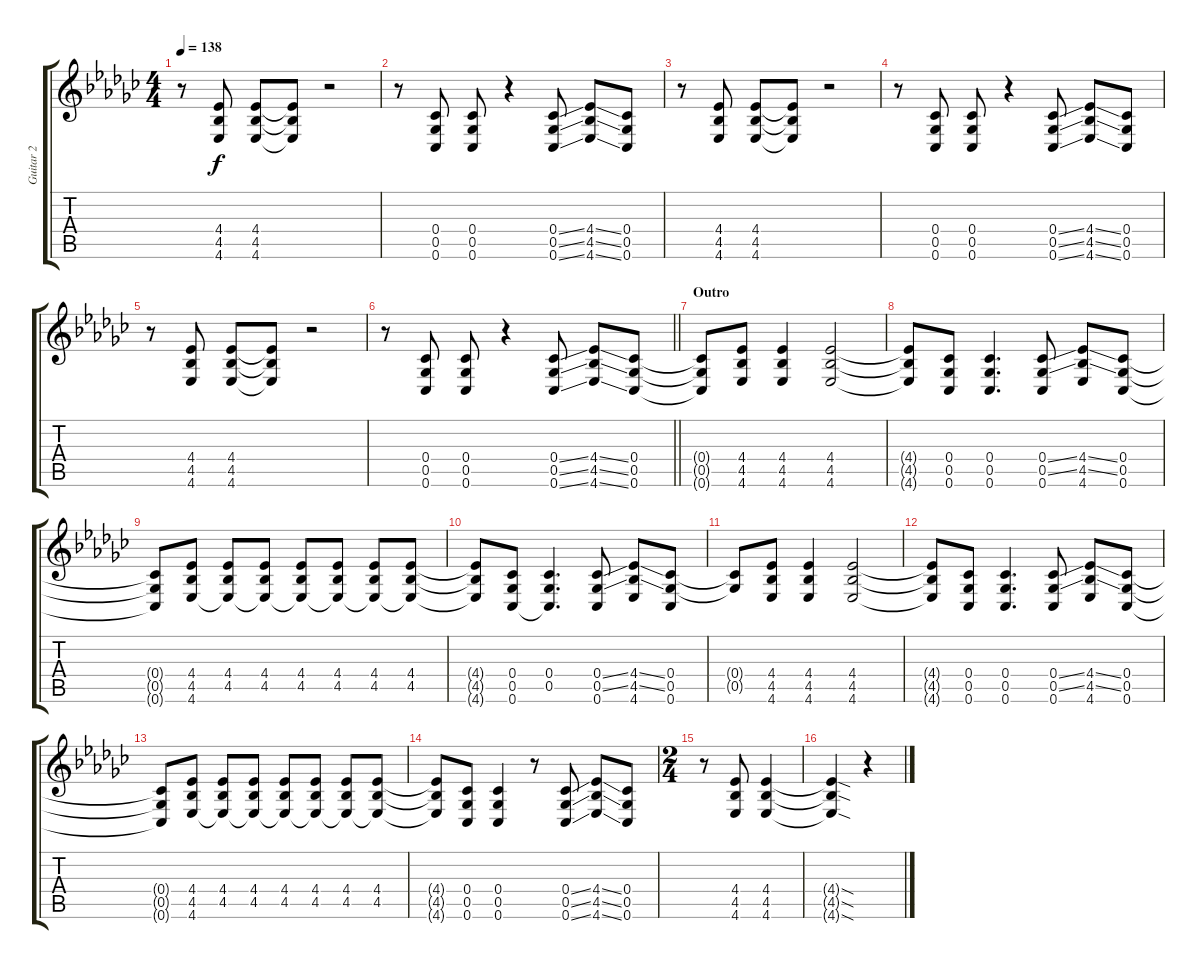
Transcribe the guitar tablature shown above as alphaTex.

\track ("Guitar 2" "Guitar 2") {instrument distortionguitar}
\staff {score tabs}
\tuning (Db4 Ab3 E3 B2 Gb2 B1) {hide}
\ts (4 4)
\tempo 138
\clef g2
\ks gb
r.8{dy f} (4.4 4.5 4.6).8 (4.4 4.5 4.6).8 (4.4{t} 4.5{t} 4.6{t}).8 r.2 |
r.8 (0.4 0.5 0.6).8 (0.4 0.5 0.6).8 r.4 (0.4{ss} 0.5{ss} 0.6{ss}).8 (4.4{ss} 4.5{ss} 4.6{ss}).8 (0.4 0.5 0.6).8 |
r.8 (4.4 4.5 4.6).8 (4.4 4.5 4.6).8 (4.4{t} 4.5{t} 4.6{t}).8 r.2 |
r.8 (0.4 0.5 0.6).8 (0.4 0.5 0.6).8 r.4 (0.4{ss} 0.5{ss} 0.6{ss}).8 (4.4{ss} 4.5{ss} 4.6{ss}).8 (0.4 0.5 0.6).8 |
r.8 (4.4 4.5 4.6).8 (4.4 4.5 4.6).8 (4.4{t} 4.5{t} 4.6{t}).8 r.2 |
\barLineRight lightlight
r.8 (0.4 0.5 0.6).8 (0.4 0.5 0.6).8 r.4 (0.4{ss} 0.5{ss} 0.6{ss}).8 (4.4{ss} 4.5{ss} 4.6{ss}).8 (0.4 0.5 0.6).8 |
\section ("" "Outro")
(0.4{t} 0.5{t} 0.6{t}).8 (4.4 4.5 4.6).8 (4.4 4.5 4.6).4 (4.4 4.5 4.6).2 |
(4.4{t} 4.5{t} 4.6{t}).8 (0.4 0.5 0.6).8 (0.4 0.5 0.6).4{d} (0.4{ss} 0.5{ss} 0.6).8 (4.4{ss} 4.5{ss} 4.6).8 (0.4 0.5 0.6).8 |
(0.4{t} 0.5{t} 0.6{t}).8 (4.4 4.5 4.6).8 (4.4 4.5 4.6{t}).8 (4.4 4.5 4.6{t}).8 (4.4 4.5 4.6{t}).8 (4.4 4.5 4.6{t}).8 (4.4 4.5 4.6{t}).8 (4.4 4.5 4.6{t}).8 |
(4.4{t} 4.5{t} 4.6{t}).8 (0.4 0.5 0.6).8 (0.4 0.5 0.6{t}).4{d} (0.4{ss} 0.5{ss} 0.6).8 (4.4{ss} 4.5{ss} 4.6).8 (0.4 0.5 0.6).8 |
(0.4{t} 0.5{t}).8 (4.4 4.5 4.6).8 (4.4 4.5 4.6).4 (4.4 4.5 4.6).2 |
(4.4{t} 4.5{t} 4.6{t}).8 (0.4 0.5 0.6).8 (0.4 0.5 0.6).4{d} (0.4{ss} 0.5{ss} 0.6).8 (4.4{ss} 4.5{ss} 4.6).8 (0.4 0.5 0.6).8 |
(0.4{t} 0.5{t} 0.6{t}).8 (4.4 4.5 4.6).8 (4.4 4.5 4.6{t}).8 (4.4 4.5 4.6{t}).8 (4.4 4.5 4.6{t}).8 (4.4 4.5 4.6{t}).8 (4.4 4.5 4.6{t}).8 (4.4 4.5 4.6{t}).8 |
(4.4{t} 4.5{t} 4.6{t}).8 (0.4 0.5 0.6).8 (0.4 0.5 0.6).4 r.8 (0.4{ss} 0.5{ss} 0.6{ss}).8 (4.4{ss} 4.5{ss} 4.6{ss}).8 (0.4 0.5 0.6).8 |
\ts (2 4)
r.8 (4.4 4.5 4.6).8 (4.4 4.5 4.6).4 |
(4.4{sod t} 4.5{sod t} 4.6{sod t}).4 r.4
